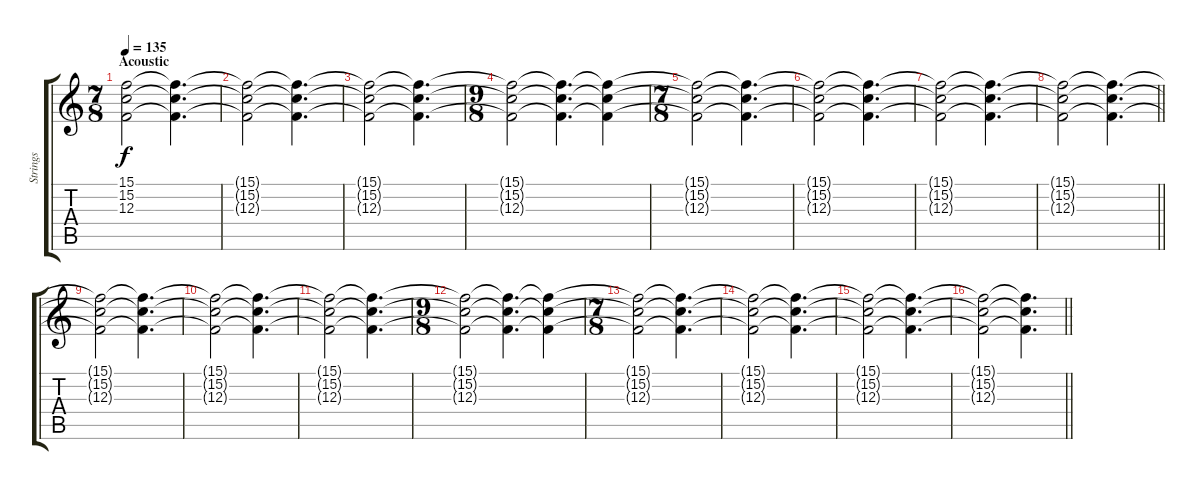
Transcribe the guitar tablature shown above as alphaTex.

\track ("Strings" "Strings") {instrument synthstrings1}
\staff {score tabs}
\tuning (D4 A3 F3 C3 G2 D2) {hide}
\ts (7 8)
\section ("" "Acoustic")
\tempo 135
\clef g2
\ks c
(15.1{t} 15.2{t} 12.3{t}).2{dy f} (15.1{t} 15.2{t} 12.3{t}).4{d} |
(15.1{t} 15.2{t} 12.3{t}).2 (15.1{t} 15.2{t} 12.3{t}).4{d} |
(15.1{t} 15.2{t} 12.3{t}).2 (15.1{t} 15.2{t} 12.3{t}).4{d} |
\ts (9 8)
(15.1{t} 15.2{t} 12.3{t}).2 (15.1{t} 15.2{t} 12.3{t}).4{d} (15.1{t} 15.2{t} 12.3{t}).4 |
\ts (7 8)
(15.1{t} 15.2{t} 12.3{t}).2 (15.1{t} 15.2{t} 12.3{t}).4{d} |
(15.1{t} 15.2{t} 12.3{t}).2 (15.1{t} 15.2{t} 12.3{t}).4{d} |
(15.1{t} 15.2{t} 12.3{t}).2 (15.1{t} 15.2{t} 12.3{t}).4{d} |
\barLineRight lightlight
(15.1{t} 15.2{t} 12.3{t}).2 (15.1{t} 15.2{t} 12.3{t}).4{d} |
\section ("" "")
(15.1{t} 15.2{t} 12.3{t}).2 (15.1{t} 15.2{t} 12.3{t}).4{d} |
(15.1{t} 15.2{t} 12.3{t}).2 (15.1{t} 15.2{t} 12.3{t}).4{d} |
(15.1{t} 15.2{t} 12.3{t}).2 (15.1{t} 15.2{t} 12.3{t}).4{d} |
\ts (9 8)
(15.1{t} 15.2{t} 12.3{t}).2 (15.1{t} 15.2{t} 12.3{t}).4{d} (15.1{t} 15.2{t} 12.3{t}).4 |
\ts (7 8)
(15.1{t} 15.2{t} 12.3{t}).2 (15.1{t} 15.2{t} 12.3{t}).4{d} |
(15.1{t} 15.2{t} 12.3{t}).2 (15.1{t} 15.2{t} 12.3{t}).4{d} |
(15.1{t} 15.2{t} 12.3{t}).2 (15.1{t} 15.2{t} 12.3{t}).4{d} |
\barLineRight lightlight
(15.1{t} 15.2{t} 12.3{t}).2 (15.1{t} 15.2{t} 12.3{t}).4{d}
